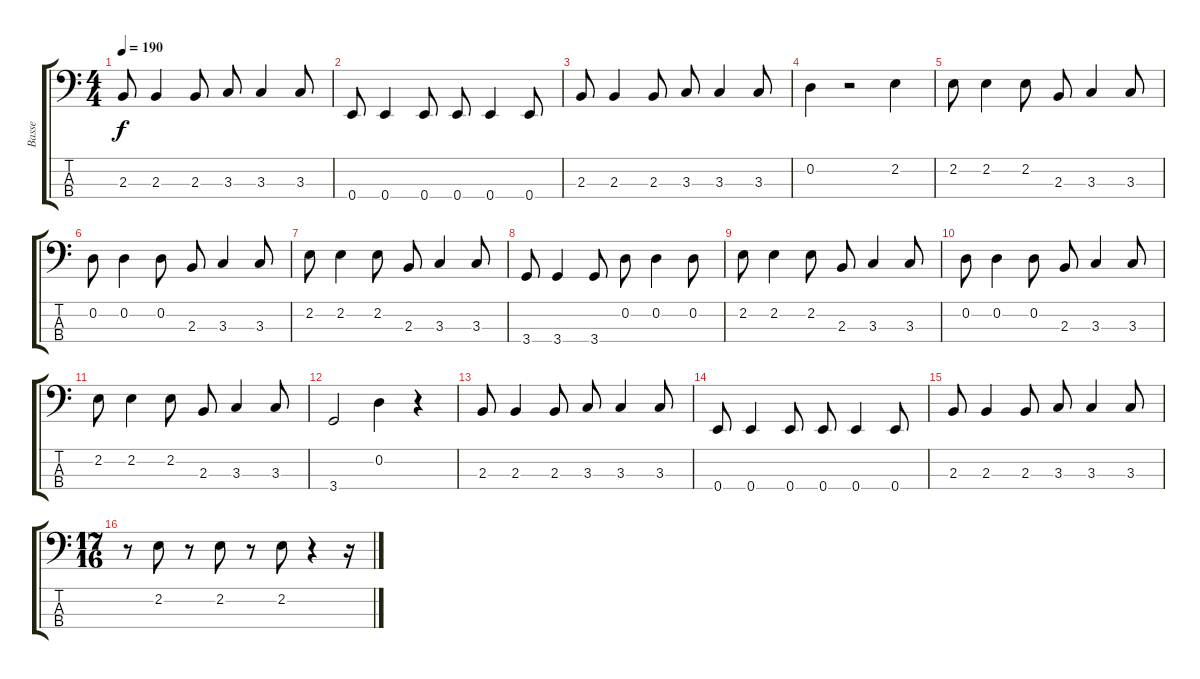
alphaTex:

\track ("Basse" "Basse") {instrument electricbasspick}
\staff {score tabs}
\tuning (G2 D2 A1 E1) {hide}
\ts (4 4)
\tempo 190
\clef f4
\ks c
2.3.8{dy f} 2.3.4 2.3.8 3.3.8 3.3.4 3.3.8 |
0.4.8 0.4.4 0.4.8 0.4.8 0.4.4 0.4.8 |
2.3.8 2.3.4 2.3.8 3.3.8 3.3.4 3.3.8 |
0.2.4 r.2 2.2.4 |
2.2.8 2.2.4 2.2.8 2.3.8 3.3.4 3.3.8 |
0.2.8 0.2.4 0.2.8 2.3.8 3.3.4 3.3.8 |
2.2.8 2.2.4 2.2.8 2.3.8 3.3.4 3.3.8 |
3.4.8 3.4.4 3.4.8 0.2.8 0.2.4 0.2.8 |
2.2.8 2.2.4 2.2.8 2.3.8 3.3.4 3.3.8 |
0.2.8 0.2.4 0.2.8 2.3.8 3.3.4 3.3.8 |
2.2.8 2.2.4 2.2.8 2.3.8 3.3.4 3.3.8 |
3.4.2 0.2.4 r.4 |
2.3.8 2.3.4 2.3.8 3.3.8 3.3.4 3.3.8 |
0.4.8 0.4.4 0.4.8 0.4.8 0.4.4 0.4.8 |
2.3.8 2.3.4 2.3.8 3.3.8 3.3.4 3.3.8 |
\ts (17 16)
r.8 2.2.8 r.8 2.2.8 r.8 2.2.8 r.4 r.16
